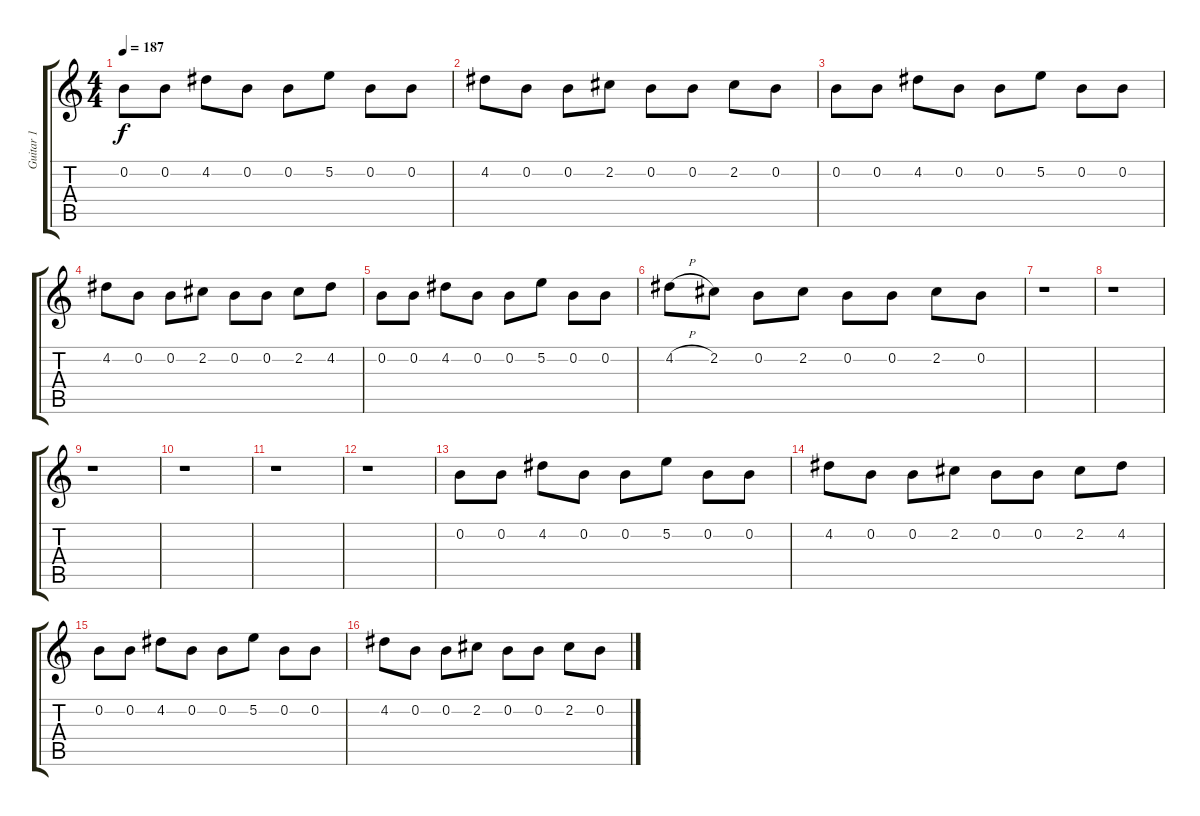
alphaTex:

\track ("Guitar 1" "Guitar 1") {instrument electricguitarclean}
\staff {score tabs}
\tuning (E4 B3 G3 D3 A2 E2) {hide}
\ts (4 4)
\tempo 187
\clef g2
\ks c
0.2.8{dy f} 0.2.8 4.2.8 0.2.8 0.2.8 5.2.8 0.2.8 0.2.8 |
4.2.8 0.2.8 0.2.8 2.2.8 0.2.8 0.2.8 2.2.8 0.2.8 |
0.2.8 0.2.8 4.2.8 0.2.8 0.2.8 5.2.8 0.2.8 0.2.8 |
4.2.8 0.2.8 0.2.8 2.2.8 0.2.8 0.2.8 2.2.8 4.2.8 |
0.2.8 0.2.8 4.2.8 0.2.8 0.2.8 5.2.8 0.2.8 0.2.8 |
4.2{h}.8 2.2.8 0.2.8 2.2.8 0.2.8 0.2.8 2.2.8 0.2.8 |
r.1 |
r.1 |
r.1 |
r.1 |
r.1 |
r.1 |
0.2.8 0.2.8 4.2.8 0.2.8 0.2.8 5.2.8 0.2.8 0.2.8 |
4.2.8 0.2.8 0.2.8 2.2.8 0.2.8 0.2.8 2.2.8 4.2.8 |
0.2.8 0.2.8 4.2.8 0.2.8 0.2.8 5.2.8 0.2.8 0.2.8 |
4.2.8 0.2.8 0.2.8 2.2.8 0.2.8 0.2.8 2.2.8 0.2.8
